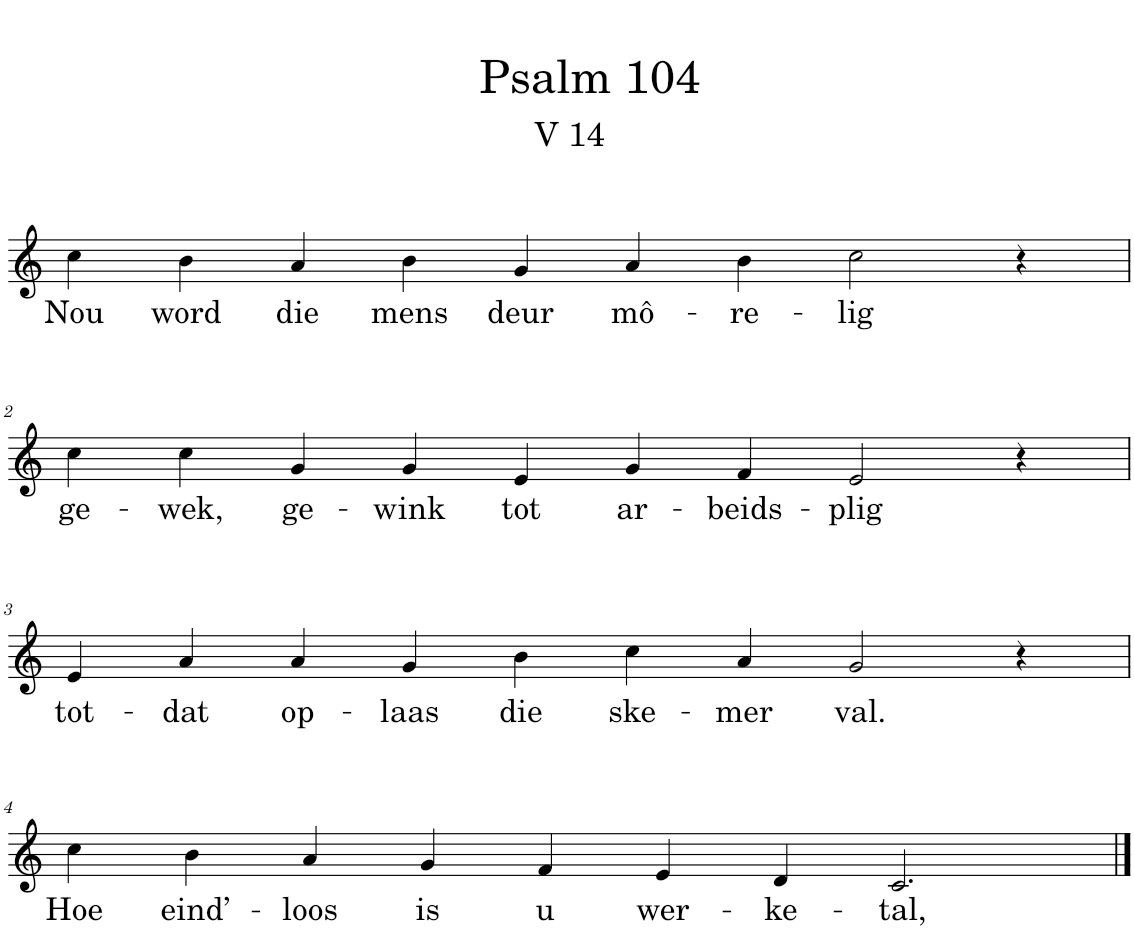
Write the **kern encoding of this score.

**kern	**text
*part1	*part1
*staff1	*staff1
*I"Pipe Organ	*
*I'Org.	*
*clefG2	*
*k[]	*
*M10/4	*
=1	=1
!	!LO:LY:b
4cc\	Nou
!	!LO:LY:b
4b\	word
!	!LO:LY:b
4a/	die
!	!LO:LY:b
4b\	mens
!	!LO:LY:b
4g/	deur
!	!LO:LY:b
4a/	mô-
!	!LO:LY:b
4b\	-re-
!	!LO:LY:b
2cc\	-lig
4r	.
!!LO:LB:g=z
=2	=2
!	!LO:LY:b
4cc\	ge-
!	!LO:LY:b
4cc\	-wek,
!	!LO:LY:b
4g/	ge-
!	!LO:LY:b
4g/	-wink
!	!LO:LY:b
4e/	tot
!	!LO:LY:b
4g/	ar-
!	!LO:LY:b
4f/	-beids-
!	!LO:LY:b
2e/	-plig
4r	.
!!LO:LB:g=z
=3	=3
!	!LO:LY:b
4e/	tot-
!	!LO:LY:b
4a/	-dat
!	!LO:LY:b
4a/	op-
!	!LO:LY:b
4g/	-laas
!	!LO:LY:b
4b\	die
!	!LO:LY:b
4cc\	ske-
!	!LO:LY:b
4a/	-mer
!	!LO:LY:b
2g/	val.
4r	.
!!LO:LB:g=z
=4	=4
!	!LO:LY:b
4cc\	Hoe
!	!LO:LY:b
4b\	eind’-
!	!LO:LY:b
4a/	-loos
!	!LO:LY:b
4g/	is
!	!LO:LY:b
4f/	u
!	!LO:LY:b
4e/	wer-
!	!LO:LY:b
4d/	-ke-
!	!LO:LY:b
2.c/	-tal,
==	==
*-	*-
